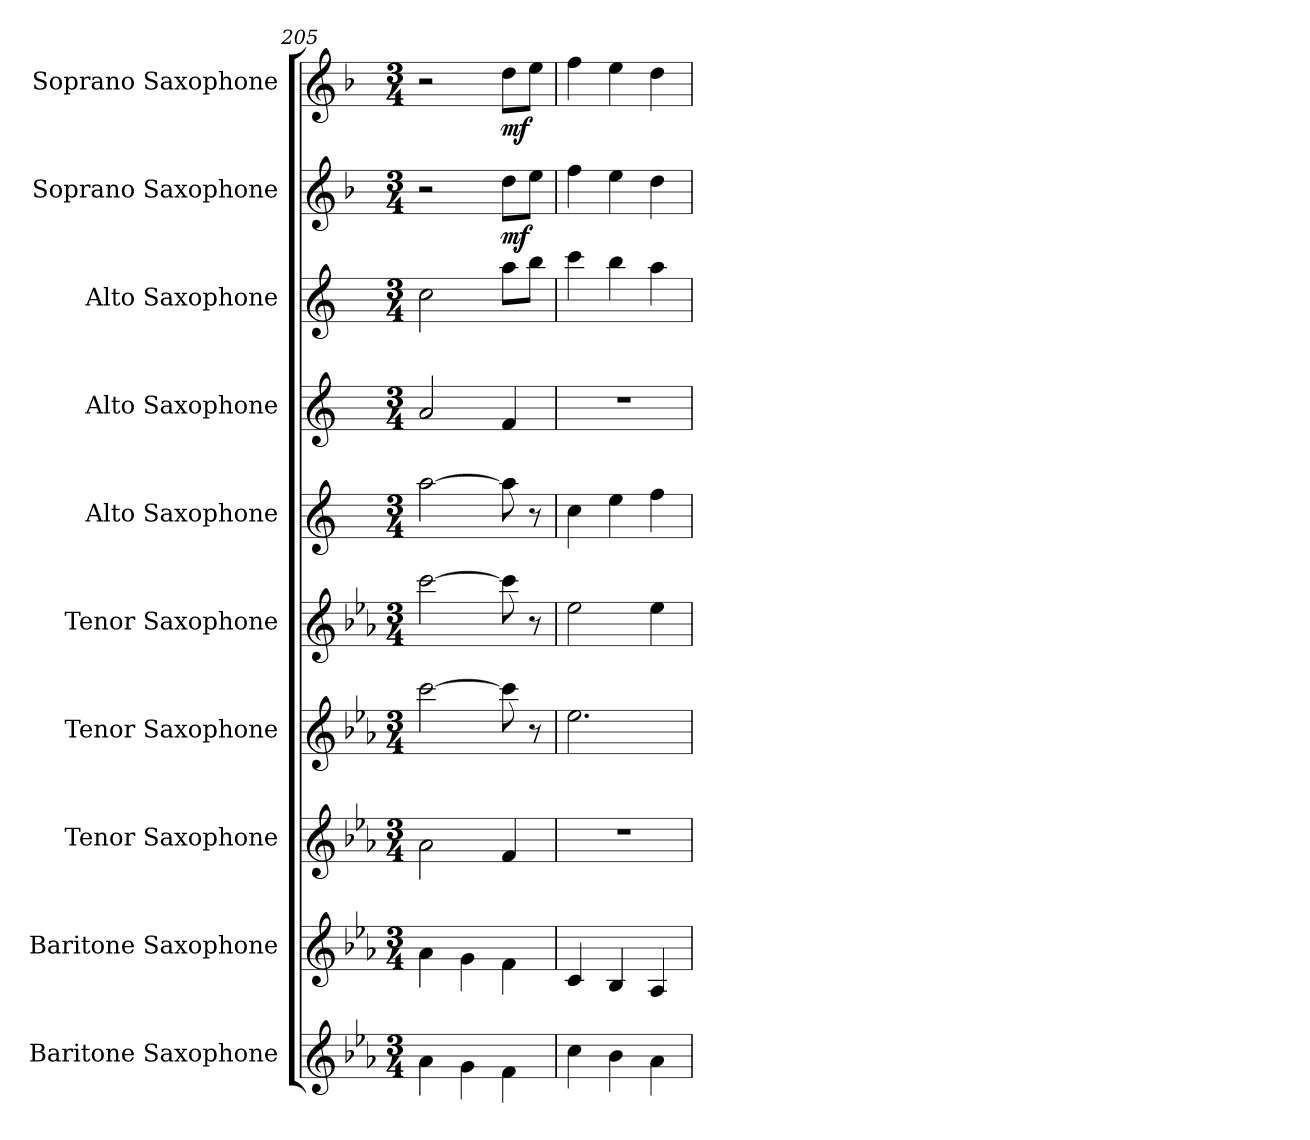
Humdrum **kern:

**kern	**kern	**kern	**kern	**kern	**kern	**kern	**kern	**kern	**dynam	**kern	**dynam
*part10	*part9	*part8	*part7	*part6	*part5	*part4	*part3	*part2	*part2	*part1	*part1
*staff10	*staff9	*staff8	*staff7	*staff6	*staff5	*staff4	*staff3	*staff2	*staff2	*staff1	*staff1
*I"Baritone Saxophone	*I"Baritone Saxophone	*I"Tenor Saxophone	*I"Tenor Saxophone	*I"Tenor Saxophone	*I"Alto Saxophone	*I"Alto Saxophone	*I"Alto Saxophone	*I"Soprano Saxophone	*	*I"Soprano Saxophone	*
*I'Bar. Sax.	*I'Bar. Sax.	*I'T. Sax.	*I'T. Sax.	*I'T. Sax.	*I'A. Sax.	*I'A. Sax.	*I'A. Sax.	*I'S. Sax.	*	*I'S. Sax.	*
*clefG2	*clefG2	*clefG2	*clefG2	*clefG2	*clefG2	*clefG2	*clefG2	*clefG2	*	*clefG2	*
*ITrd12c21	*ITrd12c21	*ITrd8c14	*ITrd8c14	*ITrd8c14	*ITrd5c9	*ITrd5c9	*ITrd5c9	*ITrd1c2	*	*ITrd1c2	*
*k[b-e-a-]	*k[b-e-a-]	*k[b-e-a-]	*k[b-e-a-]	*k[b-e-a-]	*k[b-e-a-]	*k[b-e-a-]	*k[b-e-a-]	*k[b-e-a-]	*	*k[b-e-a-]	*
*M3/4	*M3/4	*M3/4	*M3/4	*M3/4	*M3/4	*M3/4	*M3/4	*M3/4	*	*M3/4	*
=205	=205	=205	=205	=205	=205	=205	=205	=205	=205	=205	=205
4A-\	4A-\	2A-\	[2cc\	[2cc\	[2cc\	2c/	2e-\	2r	.	2r	.
4G\	4G\	.	.	.	.	.	.	.	.	.	.
!	!	!	!	!	!	!	!	!	!LO:DY:b	!	!LO:DY:b
4F\	4F\	4F/	8cc\]	8cc\]	8cc\]	4A-/	8cc\L	8cc\L	mf	8cc\L	mf
.	.	.	8r	8r	8r	.	8dd\J	8dd\J	.	8dd\J	.
=206	=206	=206	=206	=206	=206	=206	=206	=206	=206	=206	=206
4c\	4C/	2.r	2.e-\	2e-\	4e-\	2.r	4ee-\	4ee-\	.	4ee-\	.
4B-\	4BB-/	.	.	.	4g\	.	4dd\	4dd\	.	4dd\	.
4A-\	4AA-/	.	.	4e-\	4a-\	.	4cc\	4cc\	.	4cc\	.
=	=	=	=	=	=	=	=	=	=	=	=
*-	*-	*-	*-	*-	*-	*-	*-	*-	*-	*-	*-
